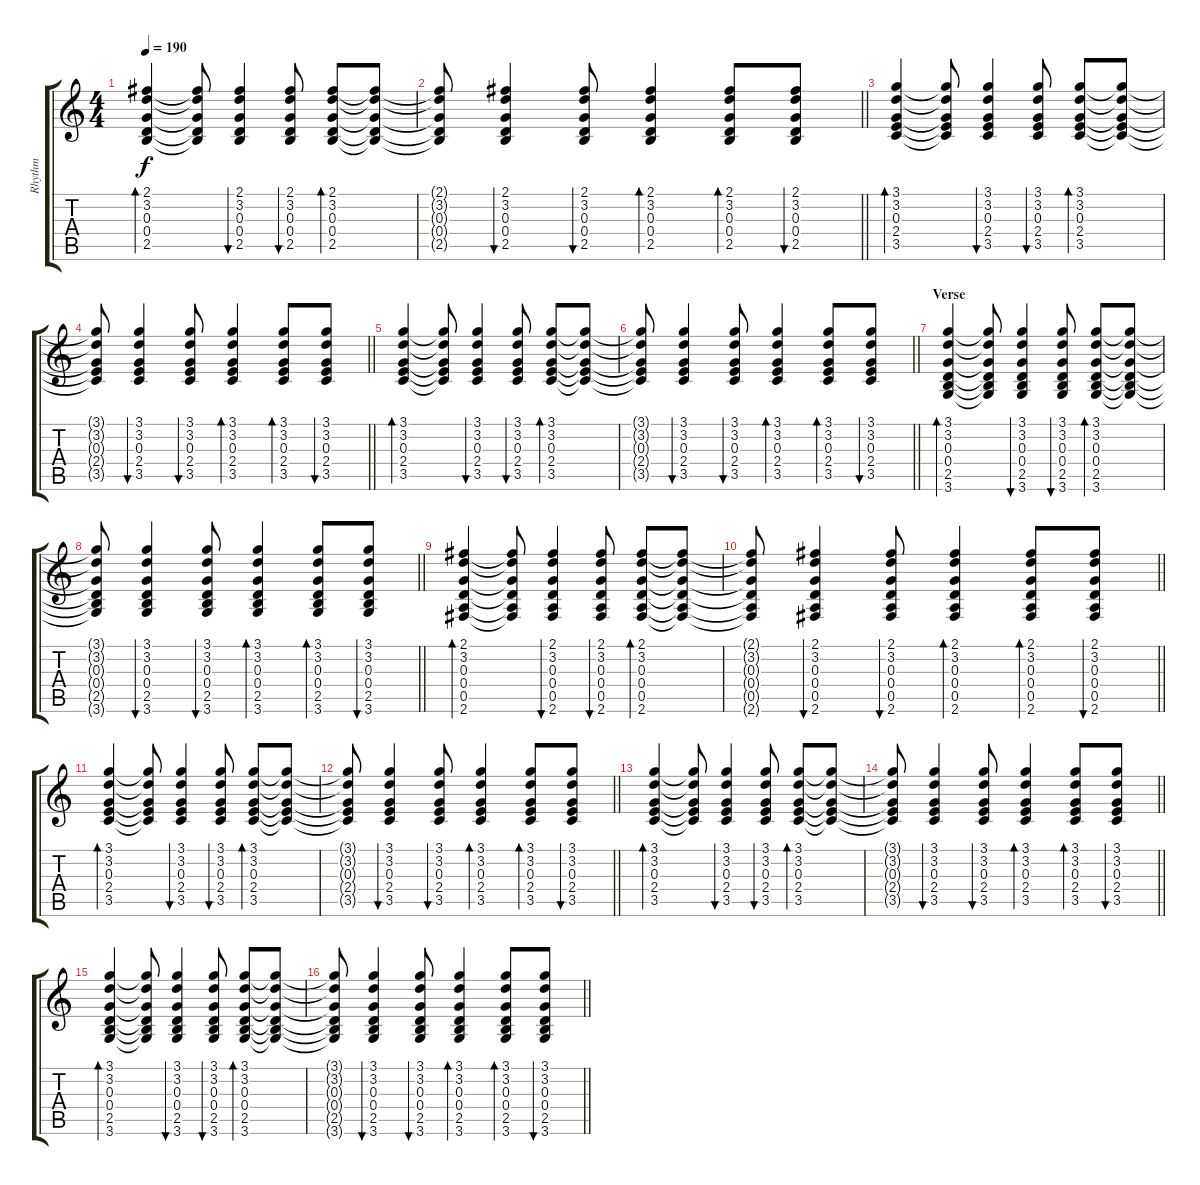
\track ("Rhythm" "Rhythm") {instrument acousticguitarsteel}
\staff {score tabs}
\tuning (E4 B3 G3 D3 A2 E2) {hide}
\ts (4 4)
\tempo 190
\clef g2
\ks c
(2.1 3.2 0.3 0.4 2.5).4{bd 60 dy f} (2.1{t} 3.2{t} 0.3{t} 0.4{t} 2.5{t}).8 (2.1 3.2 0.3 0.4 2.5).4{bu 60} (2.1 3.2 0.3 0.4 2.5).8{bu 60} (2.1 3.2 0.3 0.4 2.5).8{bd 60} (2.1{t} 3.2{t} 0.3{t} 0.4{t} 2.5{t}).8 |
\barLineRight lightlight
(2.1{t} 3.2{t} 0.3{t} 0.4{t} 2.5{t}).8 (2.1 3.2 0.3 0.4 2.5).4{bu 60} (2.1 3.2 0.3 0.4 2.5).8{bu 60} (2.1 3.2 0.3 0.4 2.5).4{bd 60} (2.1 3.2 0.3 0.4 2.5).8{bd 60} (2.1 3.2 0.3 0.4 2.5).8{bu 60} |
(3.1 3.2 0.3 2.4 3.5).4{bd 60} (3.1{t} 3.2{t} 0.3{t} 2.4{t} 3.5{t}).8 (3.1 3.2 0.3 2.4 3.5).4{bu 60} (3.1 3.2 0.3 2.4 3.5).8{bu 60} (3.1 3.2 0.3 2.4 3.5).8{bd 60} (3.1{t} 3.2{t} 0.3{t} 2.4{t} 3.5{t}).8 |
\barLineRight lightlight
(3.1{t} 3.2{t} 0.3{t} 2.4{t} 3.5{t}).8 (3.1 3.2 0.3 2.4 3.5).4{bu 60} (3.1 3.2 0.3 2.4 3.5).8{bu 60} (3.1 3.2 0.3 2.4 3.5).4{bd 60} (3.1 3.2 0.3 2.4 3.5).8{bd 60} (3.1 3.2 0.3 2.4 3.5).8{bu 60} |
(3.1 3.2 0.3 2.4 3.5).4{bd 60} (3.1{t} 3.2{t} 0.3{t} 2.4{t} 3.5{t}).8 (3.1 3.2 0.3 2.4 3.5).4{bu 60} (3.1 3.2 0.3 2.4 3.5).8{bu 60} (3.1 3.2 0.3 2.4 3.5).8{bd 60} (3.1{t} 3.2{t} 0.3{t} 2.4{t} 3.5{t}).8 |
\barLineRight lightlight
(3.1{t} 3.2{t} 0.3{t} 2.4{t} 3.5{t}).8 (3.1 3.2 0.3 2.4 3.5).4{bu 60} (3.1 3.2 0.3 2.4 3.5).8{bu 60} (3.1 3.2 0.3 2.4 3.5).4{bd 60} (3.1 3.2 0.3 2.4 3.5).8{bd 60} (3.1 3.2 0.3 2.4 3.5).8{bu 60} |
\section ("" "Verse")
(3.1 3.2 0.3 0.4 2.5 3.6).4{bd 60} (3.1{t} 3.2{t} 0.3{t} 0.4{t} 2.5{t} 3.6{t}).8 (3.1 3.2 0.3 0.4 2.5 3.6).4{bu 60} (3.1 3.2 0.3 0.4 2.5 3.6).8{bu 60} (3.1 3.2 0.3 0.4 2.5 3.6).8{bd 60} (3.1{t} 3.2{t} 0.3{t} 0.4{t} 2.5{t} 3.6{t}).8 |
\barLineRight lightlight
(3.1{t} 3.2{t} 0.3{t} 0.4{t} 2.5{t} 3.6{t}).8 (3.1 3.2 0.3 0.4 2.5 3.6).4{bu 60} (3.1 3.2 0.3 0.4 2.5 3.6).8{bu 60} (3.1 3.2 0.3 0.4 2.5 3.6).4{bd 60} (3.1 3.2 0.3 0.4 2.5 3.6).8{bd 60} (3.1 3.2 0.3 0.4 2.5 3.6).8{bu 60} |
(2.1 3.2 0.3 0.4 0.5 2.6).4{bd 60} (2.1{t} 3.2{t} 0.3{t} 0.4{t} 0.5{t} 2.6{t}).8 (2.1 3.2 0.3 0.4 0.5 2.6).4{bu 60} (2.1 3.2 0.3 0.4 0.5 2.6).8{bu 60} (2.1 3.2 0.3 0.4 0.5 2.6).8{bd 60} (2.1{t} 3.2{t} 0.3{t} 0.4{t} 0.5{t} 2.6{t}).8 |
\barLineRight lightlight
(2.1{t} 3.2{t} 0.3{t} 0.4{t} 0.5{t} 2.6{t}).8 (2.1 3.2 0.3 0.4 0.5 2.6).4{bu 60} (2.1 3.2 0.3 0.4 0.5 2.6).8{bu 60} (2.1 3.2 0.3 0.4 0.5 2.6).4{bd 60} (2.1 3.2 0.3 0.4 0.5 2.6).8{bd 60} (2.1 3.2 0.3 0.4 0.5 2.6).8{bu 60} |
(3.1 3.2 0.3 2.4 3.5).4{bd 60} (3.1{t} 3.2{t} 0.3{t} 2.4{t} 3.5{t}).8 (3.1 3.2 0.3 2.4 3.5).4{bu 60} (3.1 3.2 0.3 2.4 3.5).8{bu 60} (3.1 3.2 0.3 2.4 3.5).8{bd 60} (3.1{t} 3.2{t} 0.3{t} 2.4{t} 3.5{t}).8 |
\barLineRight lightlight
(3.1{t} 3.2{t} 0.3{t} 2.4{t} 3.5{t}).8 (3.1 3.2 0.3 2.4 3.5).4{bu 60} (3.1 3.2 0.3 2.4 3.5).8{bu 60} (3.1 3.2 0.3 2.4 3.5).4{bd 60} (3.1 3.2 0.3 2.4 3.5).8{bd 60} (3.1 3.2 0.3 2.4 3.5).8{bu 60} |
(3.1 3.2 0.3 2.4 3.5).4{bd 60} (3.1{t} 3.2{t} 0.3{t} 2.4{t} 3.5{t}).8 (3.1 3.2 0.3 2.4 3.5).4{bu 60} (3.1 3.2 0.3 2.4 3.5).8{bu 60} (3.1 3.2 0.3 2.4 3.5).8{bd 60} (3.1{t} 3.2{t} 0.3{t} 2.4{t} 3.5{t}).8 |
\barLineRight lightlight
(3.1{t} 3.2{t} 0.3{t} 2.4{t} 3.5{t}).8 (3.1 3.2 0.3 2.4 3.5).4{bu 60} (3.1 3.2 0.3 2.4 3.5).8{bu 60} (3.1 3.2 0.3 2.4 3.5).4{bd 60} (3.1 3.2 0.3 2.4 3.5).8{bd 60} (3.1 3.2 0.3 2.4 3.5).8{bu 60} |
(3.1 3.2 0.3 0.4 2.5 3.6).4{bd 60} (3.1{t} 3.2{t} 0.3{t} 0.4{t} 2.5{t} 3.6{t}).8 (3.1 3.2 0.3 0.4 2.5 3.6).4{bu 60} (3.1 3.2 0.3 0.4 2.5 3.6).8{bu 60} (3.1 3.2 0.3 0.4 2.5 3.6).8{bd 60} (3.1{t} 3.2{t} 0.3{t} 0.4{t} 2.5{t} 3.6{t}).8 |
\barLineRight lightlight
(3.1{t} 3.2{t} 0.3{t} 0.4{t} 2.5{t} 3.6{t}).8 (3.1 3.2 0.3 0.4 2.5 3.6).4{bu 60} (3.1 3.2 0.3 0.4 2.5 3.6).8{bu 60} (3.1 3.2 0.3 0.4 2.5 3.6).4{bd 60} (3.1 3.2 0.3 0.4 2.5 3.6).8{bd 60} (3.1 3.2 0.3 0.4 2.5 3.6).8{bu 60}
